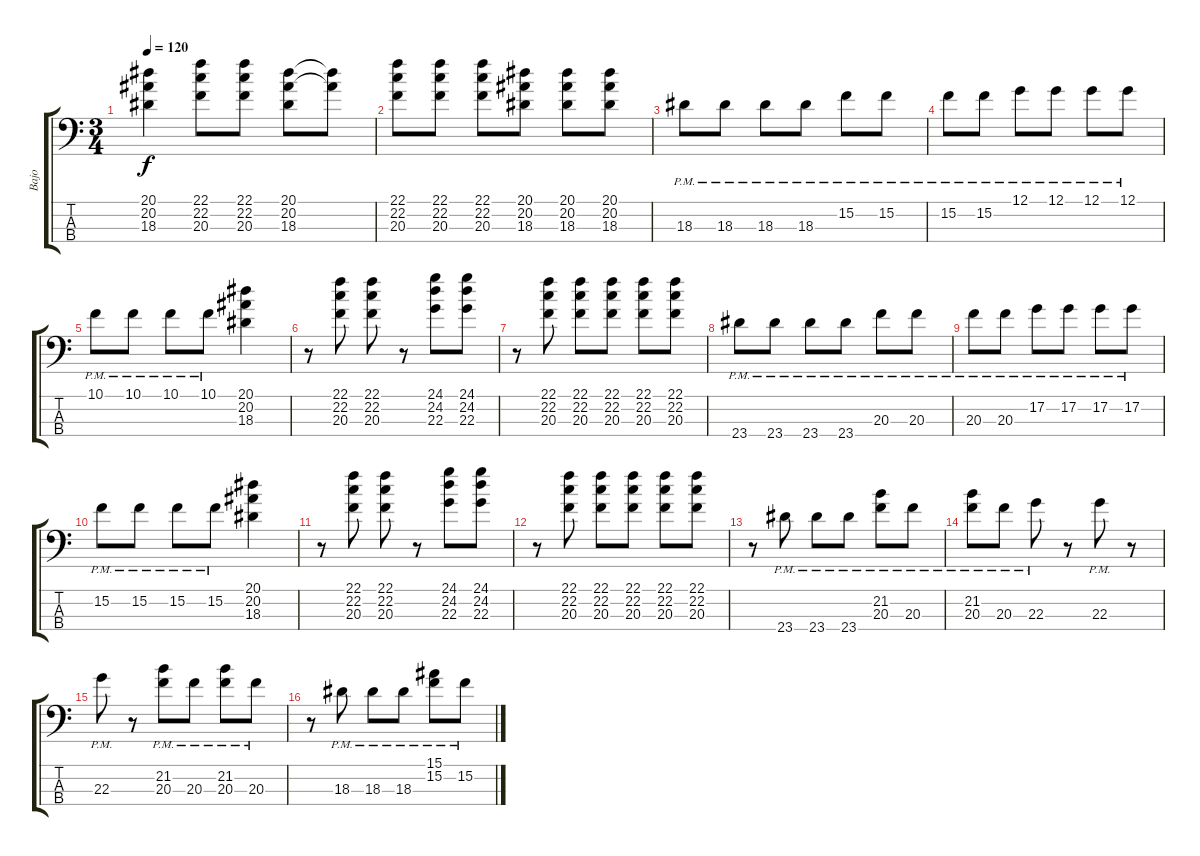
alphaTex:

\track ("Bajo" "Bajo") {instrument acousticbass}
\staff {score tabs}
\tuning (G2 D2 A1 E1) {hide}
\ts (3 4)
\tempo 120
\clef f4
\ks c
(20.1 20.2 18.3).4{dy f} (22.1 22.2 20.3).8 (22.1 22.2 20.3).8 (20.1 20.2 18.3).8 (20.1{t} 20.2{t}).8 |
(22.1 22.2 20.3).8 (22.1 22.2 20.3).8 (22.1 22.2 20.3).8 (20.1 20.2 18.3).8 (20.1 20.2 18.3).8 (20.1 20.2 18.3).8 |
18.3{pm}.8 18.3{pm}.8 18.3{pm}.8 18.3{pm}.8 15.2{pm}.8 15.2{pm}.8 |
15.2{pm}.8 15.2{pm}.8 12.1{pm}.8 12.1{pm}.8 12.1{pm}.8 12.1{pm}.8 |
10.1{pm}.8 10.1{pm}.8 10.1{pm}.8 10.1{pm}.8 (20.1 20.2 18.3).4 |
r.8 (22.1 22.2 20.3).8 (22.1 22.2 20.3).8 r.8 (24.1 24.2 22.3).8 (24.1 24.2 22.3).8 |
r.8 (22.1 22.2 20.3).8 (22.1 22.2 20.3).8 (22.1 22.2 20.3).8 (22.1 22.2 20.3).8 (22.1 22.2 20.3).8 |
23.4{pm}.8 23.4{pm}.8 23.4{pm}.8 23.4{pm}.8 20.3{pm}.8 20.3{pm}.8 |
20.3{pm}.8 20.3{pm}.8 17.2{pm}.8 17.2{pm}.8 17.2{pm}.8 17.2{pm}.8 |
15.2{pm}.8 15.2{pm}.8 15.2{pm}.8 15.2{pm}.8 (20.1 20.2 18.3).4 |
r.8 (22.1 22.2 20.3).8 (22.1 22.2 20.3).8 r.8 (24.1 24.2 22.3).8 (24.1 24.2 22.3).8 |
r.8 (22.1 22.2 20.3).8 (22.1 22.2 20.3).8 (22.1 22.2 20.3).8 (22.1 22.2 20.3).8 (22.1 22.2 20.3).8 |
r.8 23.4{pm}.8 23.4{pm}.8 23.4{pm}.8 (21.2 20.3{pm}).8 20.3{pm}.8 |
(21.2 20.3{pm}).8 20.3{pm}.8 22.3{pm}.8 r.8 22.3{pm}.8 r.8 |
22.3{pm}.8 r.8 (21.2 20.3{pm}).8 20.3{pm}.8 (21.2 20.3{pm}).8 20.3{pm}.8 |
r.8 18.3{pm}.8 18.3{pm}.8 18.3{pm}.8 (15.1 15.2{pm}).8 15.2{pm}.8
